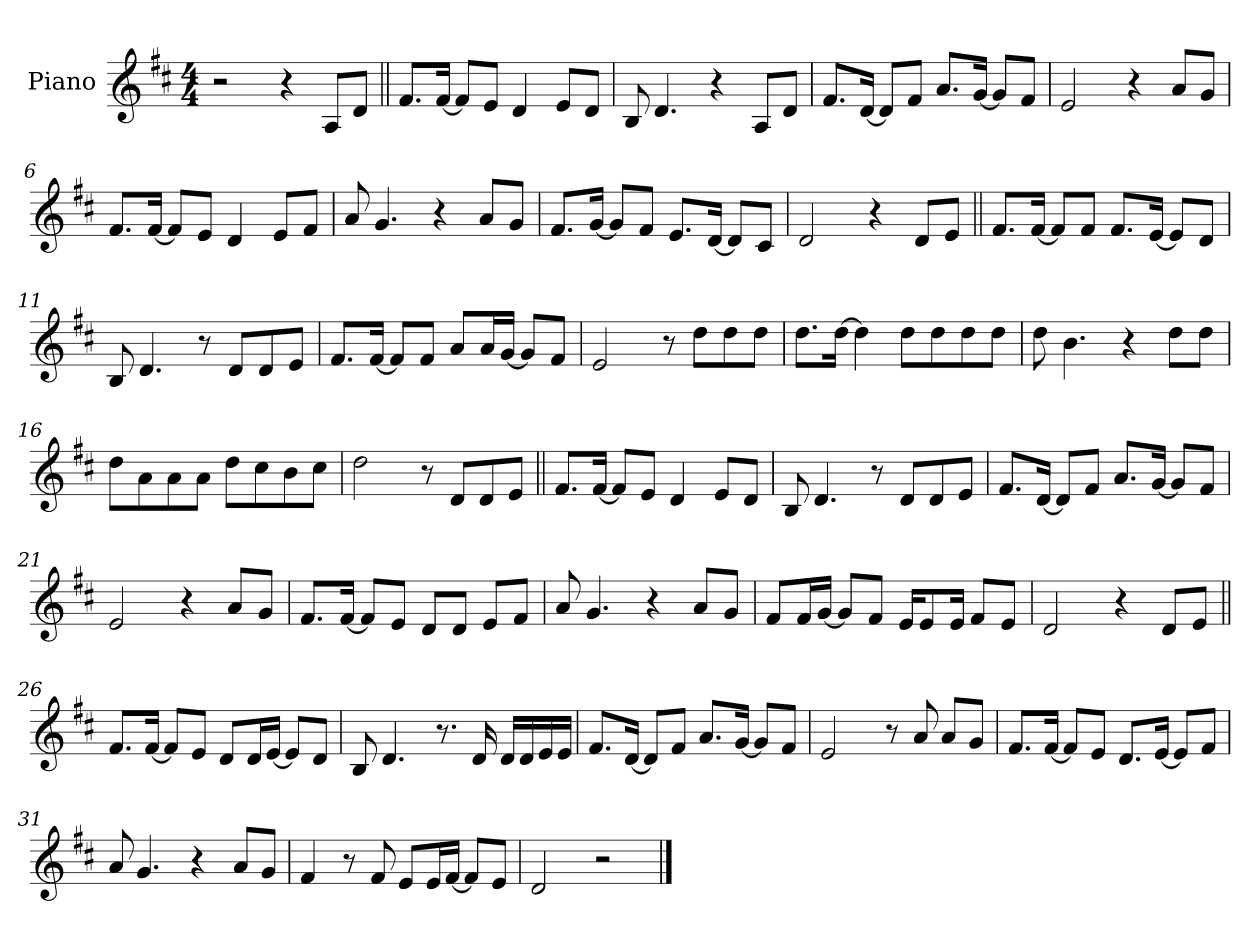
**kern
*part1
*staff1
*I"Piano
*I'Pno.
*clefG2
*k[f#c#]
*M4/4
*MM120
=1
2r
4r
8A!L
8d!J
=2||
8.f#!L
[16f#!Jk
8f#!L]
8e!J
4d!
8e!L
8d!J
=3
8B!
4.d!
4r
8A!L
8d!J
=4
8.f#!L
[16d!Jk
8d!L]
8f#!J
8.a!L
[16g!Jk
8g!L]
8f#!J
=5
2e!
4r
8a!L
8g!J
=6
8.f#!L
[16f#!Jk
8f#!L]
8e!J
4d!
8e!L
8f#!J
=7
8a!
4.g!
4r
8a!L
8g!J
=8
8.f#!L
[16g!Jk
8g!L]
8f#!J
8.e!L
[16d!Jk
8d!L]
8c#!J
=9
2d!
4r
8dL
8eJ
=10||
8.f#L
[16f#Jk
8f#L]
8f#J
8.f#L
[16eJk
8eL]
8dJ
=11
8B
4.d
8r
8dL
8d
8eJ
=12
8.f#L
[16f#Jk
8f#L]
8f#J
8aL
16aL
[16gJJ
8gL]
8f#J
=13
2e
8r
8ddL
8dd
8ddJ
=14
8.ddL
[16ddJk
4dd]
8ddL
8dd
8dd
8ddJ
=15
8dd
4.b
4r
8ddL
8ddJ
=16
8ddL
8a
8a
8aJ
8ddL
8cc#
8b
8cc#J
=17
2dd
8r
8dL
8d
8eJ
=18||
8.f#L
[16f#Jk
8f#L]
8eJ
4d
8eL
8dJ
=19
8B
4.d
8r
8dL
8d
8eJ
=20
8.f#L
[16dJk
8dL]
8f#J
8.aL
[16gJk
8gL]
8f#J
=21
2e
4r
8aL
8gJ
=22
8.f#L
[16f#Jk
8f#L]
8eJ
8dL
8dJ
8eL
8f#J
=23
8a
4.g
4r
8aL
8gJ
=24
8f#L
16f#L
[16gJJ
8gL]
8f#J
16eKL
8e
16eJk
8f#L
8eJ
=25
2d
4r
8dL
8eJ
=26||
8.f#L
[16f#Jk
8f#L]
8eJ
8dL
16dL
[16eJJ
8eL]
8dJ
=27
8B
4.d
8.r
16d
16dLL
16d
16e
16eJJ
=28
8.f#L
[16dJk
8dL]
8f#J
8.aL
[16gJk
8gL]
8f#J
=29
2e
8r
8a
8aL
8gJ
=30
8.f#L
[16f#Jk
8f#L]
8eJ
8.dL
[16eJk
8eL]
8f#J
=31
8a
4.g
4r
8aL
8gJ
=32
4f#
8r
8f#
8eL
16eL
[16f#JJ
8f#L]
8eJ
=33
2d
2r
==
*-
